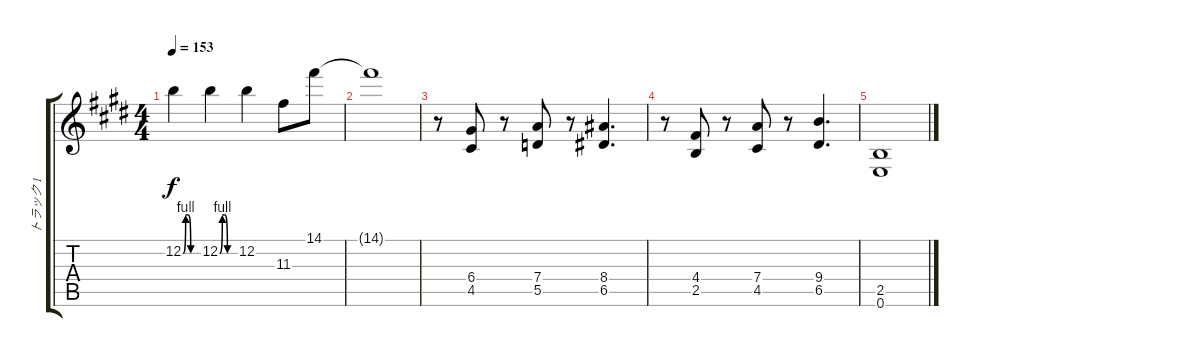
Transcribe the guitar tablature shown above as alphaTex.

\track ("トラック 1" "トラック 1") {instrument acousticguitarsteel}
\staff {score tabs}
\tuning (E4 B3 G3 D3 A2 E2) {hide}
\ts (4 4)
\tempo 153
\clef g2
\ks e
12.2{be (custom 0 0 10 4 20 4 30 0 60 0) t}.4{dy f} 12.2{be (custom 0 0 10 4 20 4 30 0 60 0)}.4 12.2.4 11.3.8 14.1.8 |
14.1{t}.1 |
r.8 (6.4 4.5).8 r.8 (7.4 5.5).8 r.8 (8.4 6.5).4{d} |
r.8 (4.4 2.5).8 r.8 (7.4 4.5).8 r.8 (9.4 6.5).4{d} |
(2.5 0.6).1
